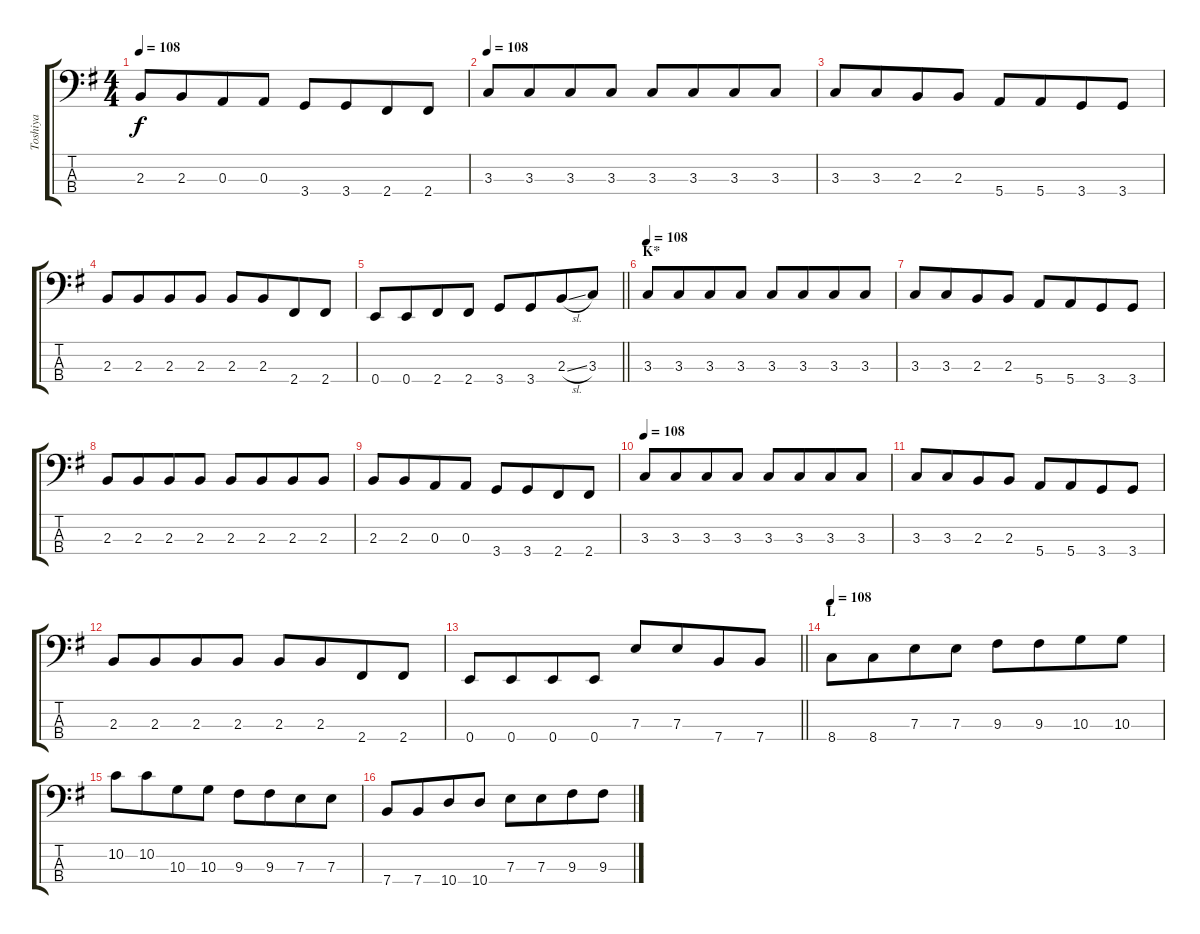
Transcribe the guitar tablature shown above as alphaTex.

\track ("Toshiya" "Toshiya") {instrument electricbasspick}
\staff {score tabs}
\tuning (G2 D2 A1 E1) {hide}
\ts (4 4)
\tempo 108
\clef f4
\ks eminor
2.3.8{dy f} 2.3.8{beam merge} 0.3.8 0.3.8 3.4.8 3.4.8{beam merge} 2.4.8 2.4.8 |
\tempo 108
3.3.8 3.3.8{beam merge} 3.3.8 3.3.8 3.3.8{beam merge} 3.3.8{beam merge} 3.3.8{beam merge} 3.3.8 |
3.3.8 3.3.8{beam merge} 2.3.8 2.3.8 5.4.8 5.4.8{beam merge} 3.4.8 3.4.8 |
2.3.8 2.3.8{beam merge} 2.3.8 2.3.8 2.3.8 2.3.8{beam merge} 2.4.8 2.4.8 |
\barLineRight lightlight
0.4.8 0.4.8{beam merge} 2.4.8 2.4.8 3.4.8 3.4.8{beam merge} 2.3{sl}.8 3.3.8 |
\section ("" "K*")
\tempo 108
3.3.8 3.3.8{beam merge} 3.3.8 3.3.8 3.3.8{beam merge} 3.3.8{beam merge} 3.3.8{beam merge} 3.3.8 |
3.3.8 3.3.8{beam merge} 2.3.8 2.3.8 5.4.8 5.4.8{beam merge} 3.4.8 3.4.8 |
2.3.8 2.3.8{beam merge} 2.3.8 2.3.8 2.3.8 2.3.8{beam merge} 2.3.8 2.3.8 |
2.3.8 2.3.8{beam merge} 0.3.8 0.3.8 3.4.8 3.4.8{beam merge} 2.4.8 2.4.8 |
\tempo 108
3.3.8 3.3.8{beam merge} 3.3.8 3.3.8 3.3.8{beam merge} 3.3.8{beam merge} 3.3.8{beam merge} 3.3.8 |
3.3.8 3.3.8{beam merge} 2.3.8 2.3.8 5.4.8 5.4.8{beam merge} 3.4.8 3.4.8 |
2.3.8 2.3.8{beam merge} 2.3.8 2.3.8 2.3.8 2.3.8{beam merge} 2.4.8 2.4.8 |
\barLineRight lightlight
0.4.8 0.4.8{beam merge} 0.4.8 0.4.8 7.3.8 7.3.8{beam merge} 7.4.8 7.4.8 |
\section ("" "L")
\tempo 108
8.4.8 8.4.8{beam merge} 7.3.8 7.3.8 9.3.8 9.3.8{beam merge} 10.3.8 10.3.8 |
10.2.8 10.2.8{beam merge} 10.3.8 10.3.8 9.3.8 9.3.8{beam merge} 7.3.8 7.3.8 |
7.4.8 7.4.8{beam merge} 10.4.8 10.4.8 7.3.8 7.3.8{beam merge} 9.3.8 9.3.8
